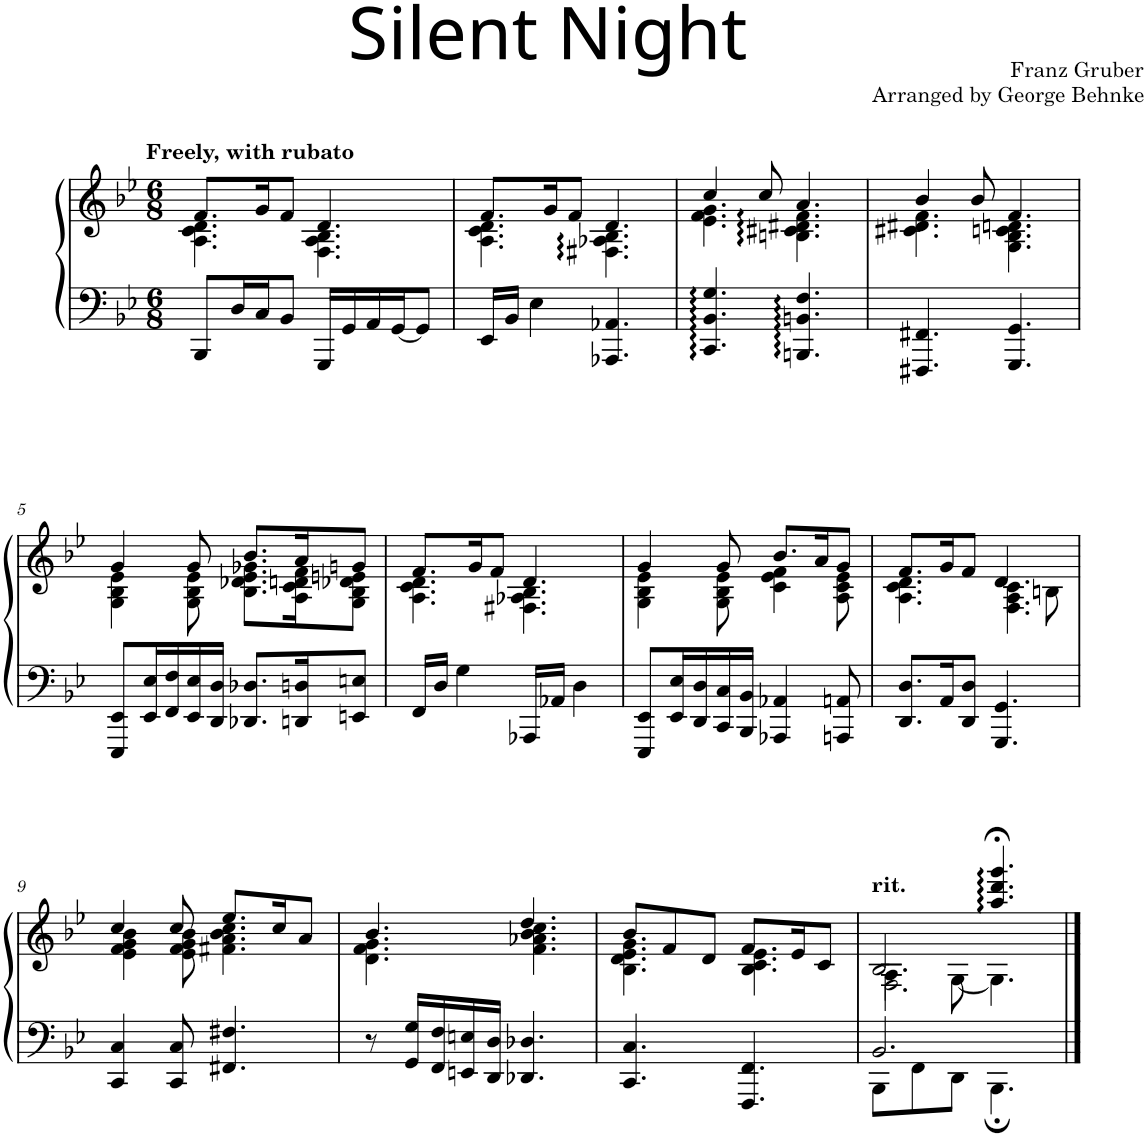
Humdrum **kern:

**kern	**kern
*part1	*part1
*staff2	*staff1
*I"Piano	*
*I'Pno.	*
*clefF4	*clefG2
*k[b-e-]	*k[b-e-]
*M6/8	*M6/8
=1	=1
*	*^
!	!LO:TX:a:B:t=Freely, with rubato	!
8BBB-/L	8.f/L	4.A\ 4.c\ 4.d\
16D/L	.	.
16C/J	16g/K	.
8BB-/J	8f/J	.
16GGG/LL	4.d/	4.F\ 4.A\ 4.B-\
16GG/	.	.
16AA/	.	.
[16GG/J	.	.
8GG/J]	.	.
=2	=2	=2
16EE-/LL	8.f/L	4.A\ 4.c\ 4.d\
16BB-/JJ	.	.
4E-\	.	.
.	16g/K	.
.	8f/J	.
4.AAA-X/ 4.AA-X/	4.d/	4.F#X\:: 4.A-X\:: 4.B-\::
=3	=3	=3
4.CC/:: 4.BB-/:: 4.G/::	4cc/	4.e-\ 4.f\ 4.g\
.	8cc/	.
4.BBBn/: 4.BBn/: 4.F/:	4.a/	4.Bn\:: 4.c#X\:: 4.d#X\:: 4.f\::
=4	=4	=4
4.FFF#X/ 4.FF#X/	4b-/	4.c#X\ 4.d#X\ 4.f\
.	8b-/	.
4.GGG/ 4.GG/	4.f/	4.G\ 4.B-\ 4.cn\ 4.dn\
!!LO:LB:g=z	!!
=5	=5	=5
8EEE-/ 8EE-/L	4g/	4G\ 4B-\ 4e-\
16EE-/ 16E-/L	.	.
16FF/ 16F/	.	.
16EE-/ 16E-/	8g/	8G\ 8B-\ 8e-\
16DD/ 16D/JJ	.	.
8.DD-X/ 8.D-X/L	8.b-/L	8.B-\ 8.d-X\ 8.e-\ 8.g-X\L
16DDn/ 16Dn/K	16a/K	16A\ 16c\ 16dn\ 16f\K
8EEn/ 8En/J	8gn/J	8G\ 8B-\ 8d-X\ 8en\J
=6	=6	=6
16FF/LL	8.f/L	4.A\ 4.c\ 4.d\
16D/JJ	.	.
4G\	.	.
.	16g/K	.
.	8f/J	.
16AAA-X/LL	4.d/	4.F#X\ 4.A-X\ 4.B-\
16AA-X/JJ	.	.
4D\	.	.
=7	=7	=7
8EEE-/ 8EE-/L	4g/	4G\ 4B-\ 4e-\
16EE-/ 16E-/L	.	.
16DD/ 16D/	.	.
16CC/ 16C/	8g/	8G\ 8B-\ 8e-\
16BBB-/ 16BB-/JJ	.	.
4AAA-X/ 4AA-X/	8.b-/L	4c\ 4e-\ 4f\
.	16a/K	.
8AAAn/ 8AAn/	8g/J	8A\ 8c\ 8e-\
=8	=8	=8
*	*	*^
8.DD/ 8.D/L	8.f/L	4.A\ 4.c\ 4.d\	4.ryy
16AA/K	16g/K	.	.
8DD/ 8D/J	8f/J	.	.
4.GGG/ 4.GG/	4.d/	4.F\ 4.A\	4c\
.	.	.	8Bn\
*	*	*v	*v
!!LO:LB:g=z
=9	=9	=9
4CC/ 4C/	4cc/	4e-\ 4f\ 4g\ 4b-\
8CC/ 8C/	8cc/	8e-\ 8f\ 8g\ 8b-\
4.FF#X/ 4.F#X/	8.ee-/L	4.f#X\ 4.a\ 4.b-\ 4.cc\
.	16cc/K	.
.	8a/J	.
=10	=10	=10
8r	4.b-/	4.d\ 4.f\ 4.g\
16GG/ 16G/LL	.	.
16FF/ 16F/	.	.
16EEn/ 16En/	.	.
16DD/ 16D/JJ	.	.
4.DD-X/ 4.D-X/	4.dd/	4.f\ 4.a-X\ 4.b-\ 4.cc\
=11	=11	=11
4.CC/ 4.C/	8b-/L	4.B-\ 4.d\ 4.e-\ 4.g\
.	8f/	.
.	8d/J	.
4.FFF/ 4.FF/	8.f/L	4.B-\ 4.c\ 4.e-\
.	16e-/K	.
.	8c/J	.
=12	=12	=12
*^	*^	*^
!	!	!LO:TX:a:B:t=rit.	!	!	!
2.BB-/	8BBB-\L	2.B-/	2.F\	4.ryy	4A\
.	8FF\	.	.	.	.
.	8DD\J	.	.	.	[8G\
.	4.BBB-;\	.	.	4.aa/::;< 4.ddd/::;< 4.ggg/::;<	4.G\]
*v	*v	*	*	*	*
*	*v	*v	*v	*v
==	==
*-	*-
